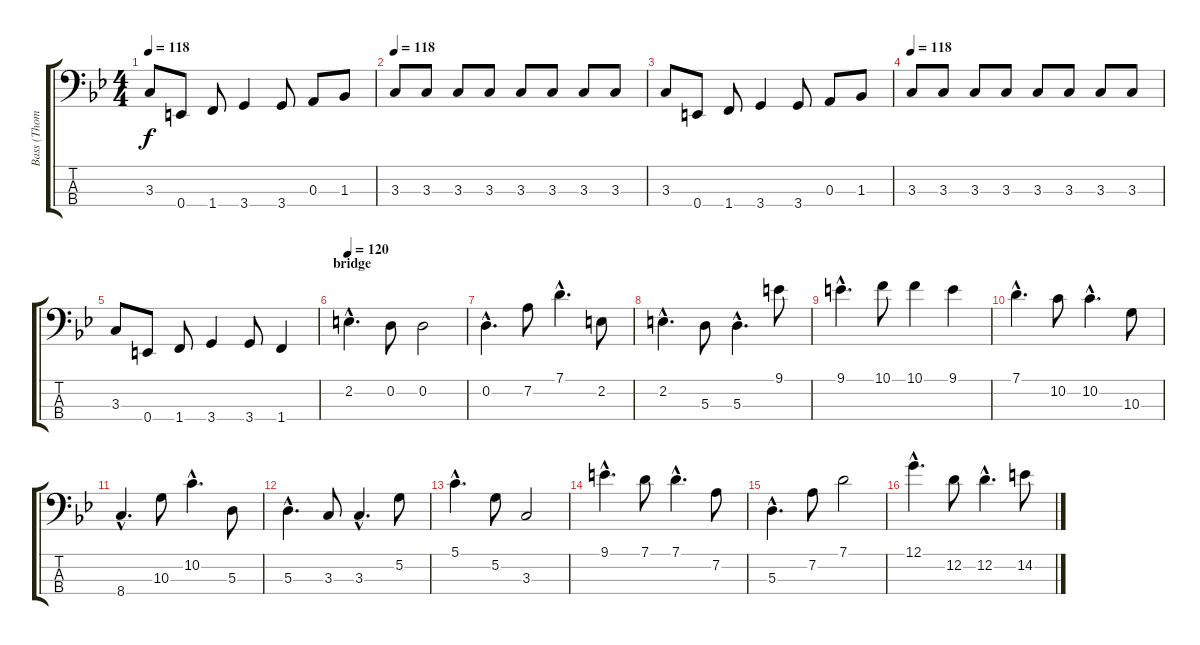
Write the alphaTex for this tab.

\track ("Bass (Thompson)" "Bass (Thom") {instrument electricbassfinger}
\staff {score tabs}
\tuning (G2 D2 A1 E1) {hide}
\ts (4 4)
\tempo 118
\clef f4
\ks bb
3.3.8{dy f} 0.4.8 1.4.8 3.4.4 3.4.8 0.3.8 1.3.8 |
\tempo 118
3.3.8 3.3.8 3.3.8 3.3.8 3.3.8 3.3.8 3.3.8 3.3.8 |
3.3.8 0.4.8 1.4.8 3.4.4 3.4.8 0.3.8 1.3.8 |
\tempo 118
3.3.8 3.3.8 3.3.8 3.3.8 3.3.8 3.3.8 3.3.8 3.3.8 |
3.3.8 0.4.8 1.4.8 3.4.4 3.4.8 1.4.4 |
\section ("" "bridge")
\tempo 118
\tempo 120
2.2{hac}.4{d volume 16} 0.2.8 0.2.2 |
0.2{hac}.4{d} 7.2.8 7.1{hac}.4{d} 2.2.8 |
2.2{hac}.4{d} 5.3.8 5.3{hac}.4{d} 9.1.8 |
9.1{hac}.4{d} 10.1.8 10.1.4 9.1.4 |
7.1{hac}.4{d} 10.2.8 10.2{hac}.4{d} 10.3.8 |
8.4{hac}.4{d} 10.3.8 10.2{hac}.4{d} 5.3.8 |
5.3{hac}.4{d} 3.3.8 3.3{hac}.4{d} 5.2.8 |
5.1{hac}.4{d} 5.2.8 3.3.2 |
9.1{hac}.4{d} 7.1.8 7.1{hac}.4{d} 7.2.8 |
5.3{hac}.4{d} 7.2.8 7.1.2 |
12.1{hac}.4{d} 12.2.8 12.2{hac}.4{d} 14.2.8
